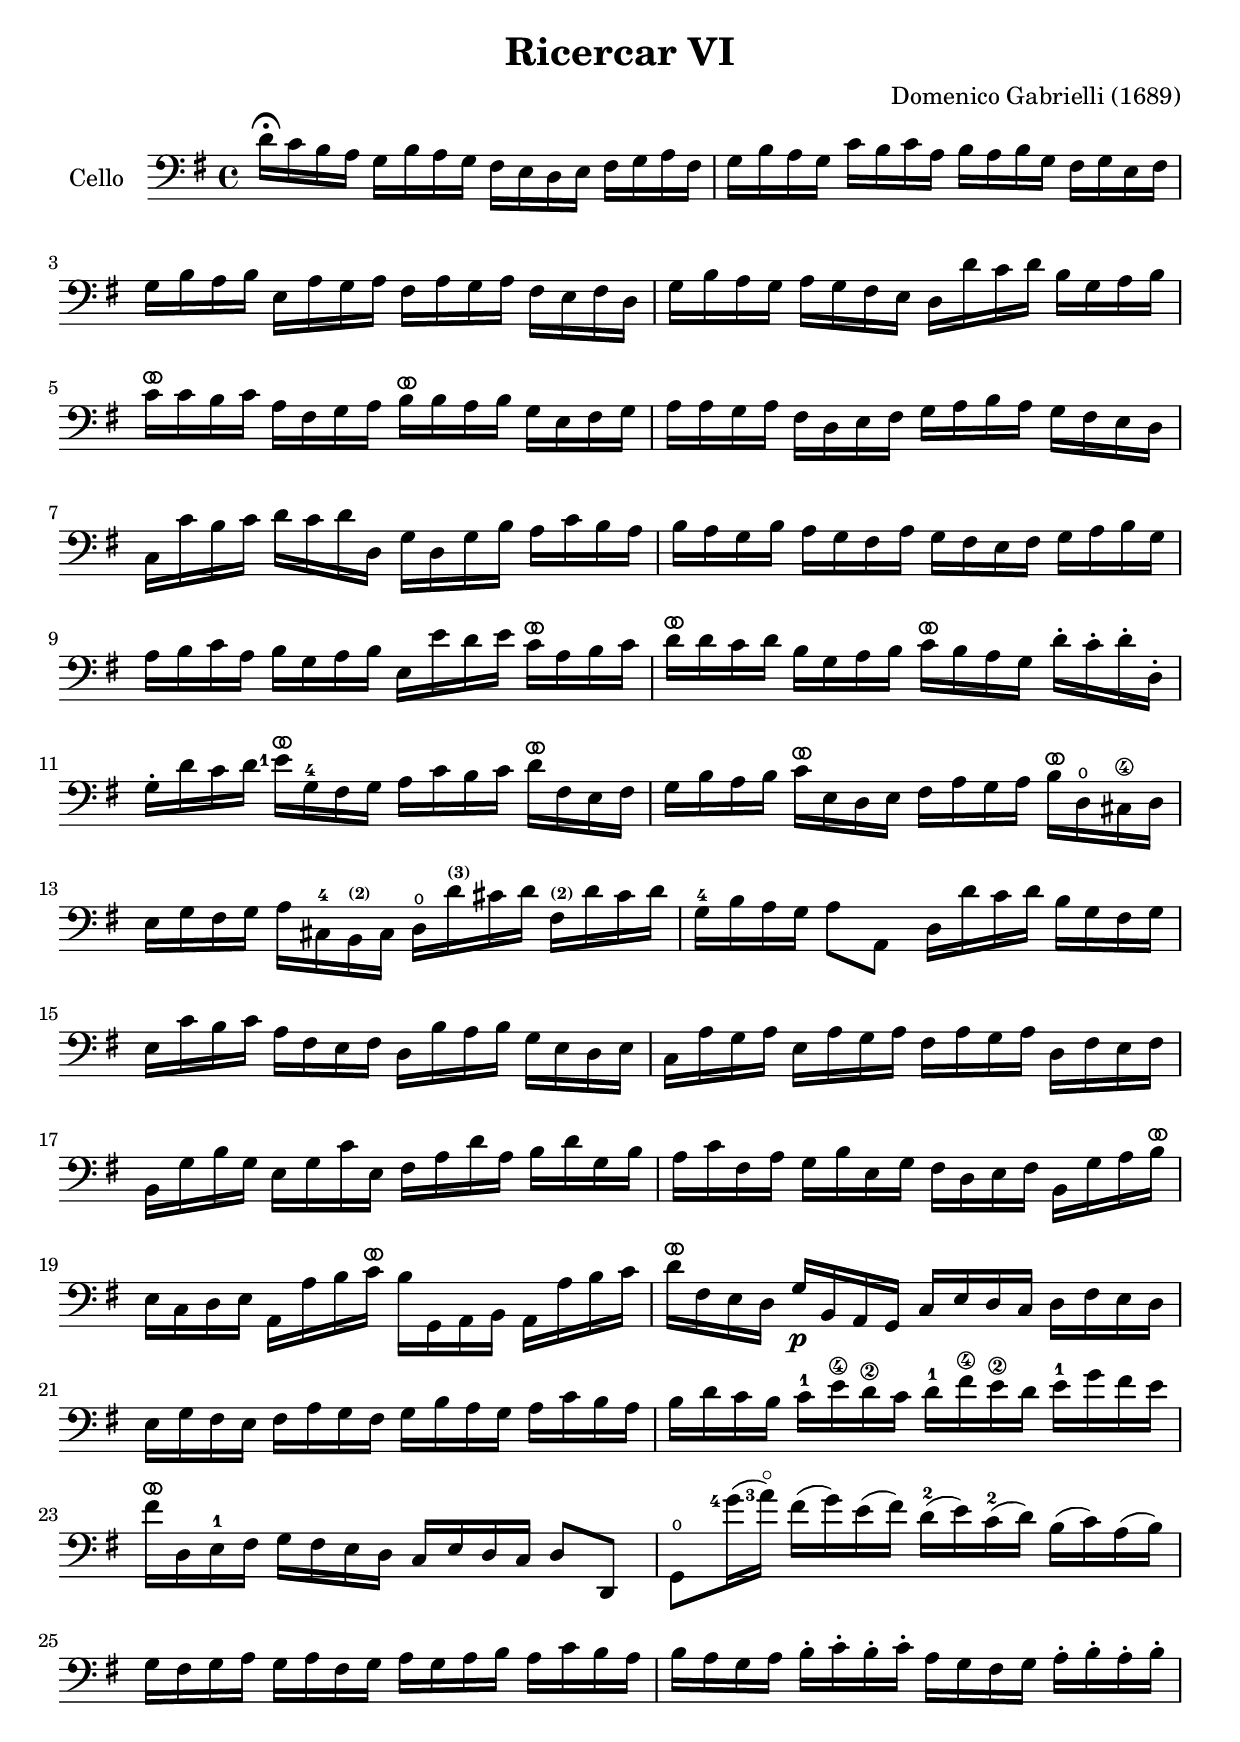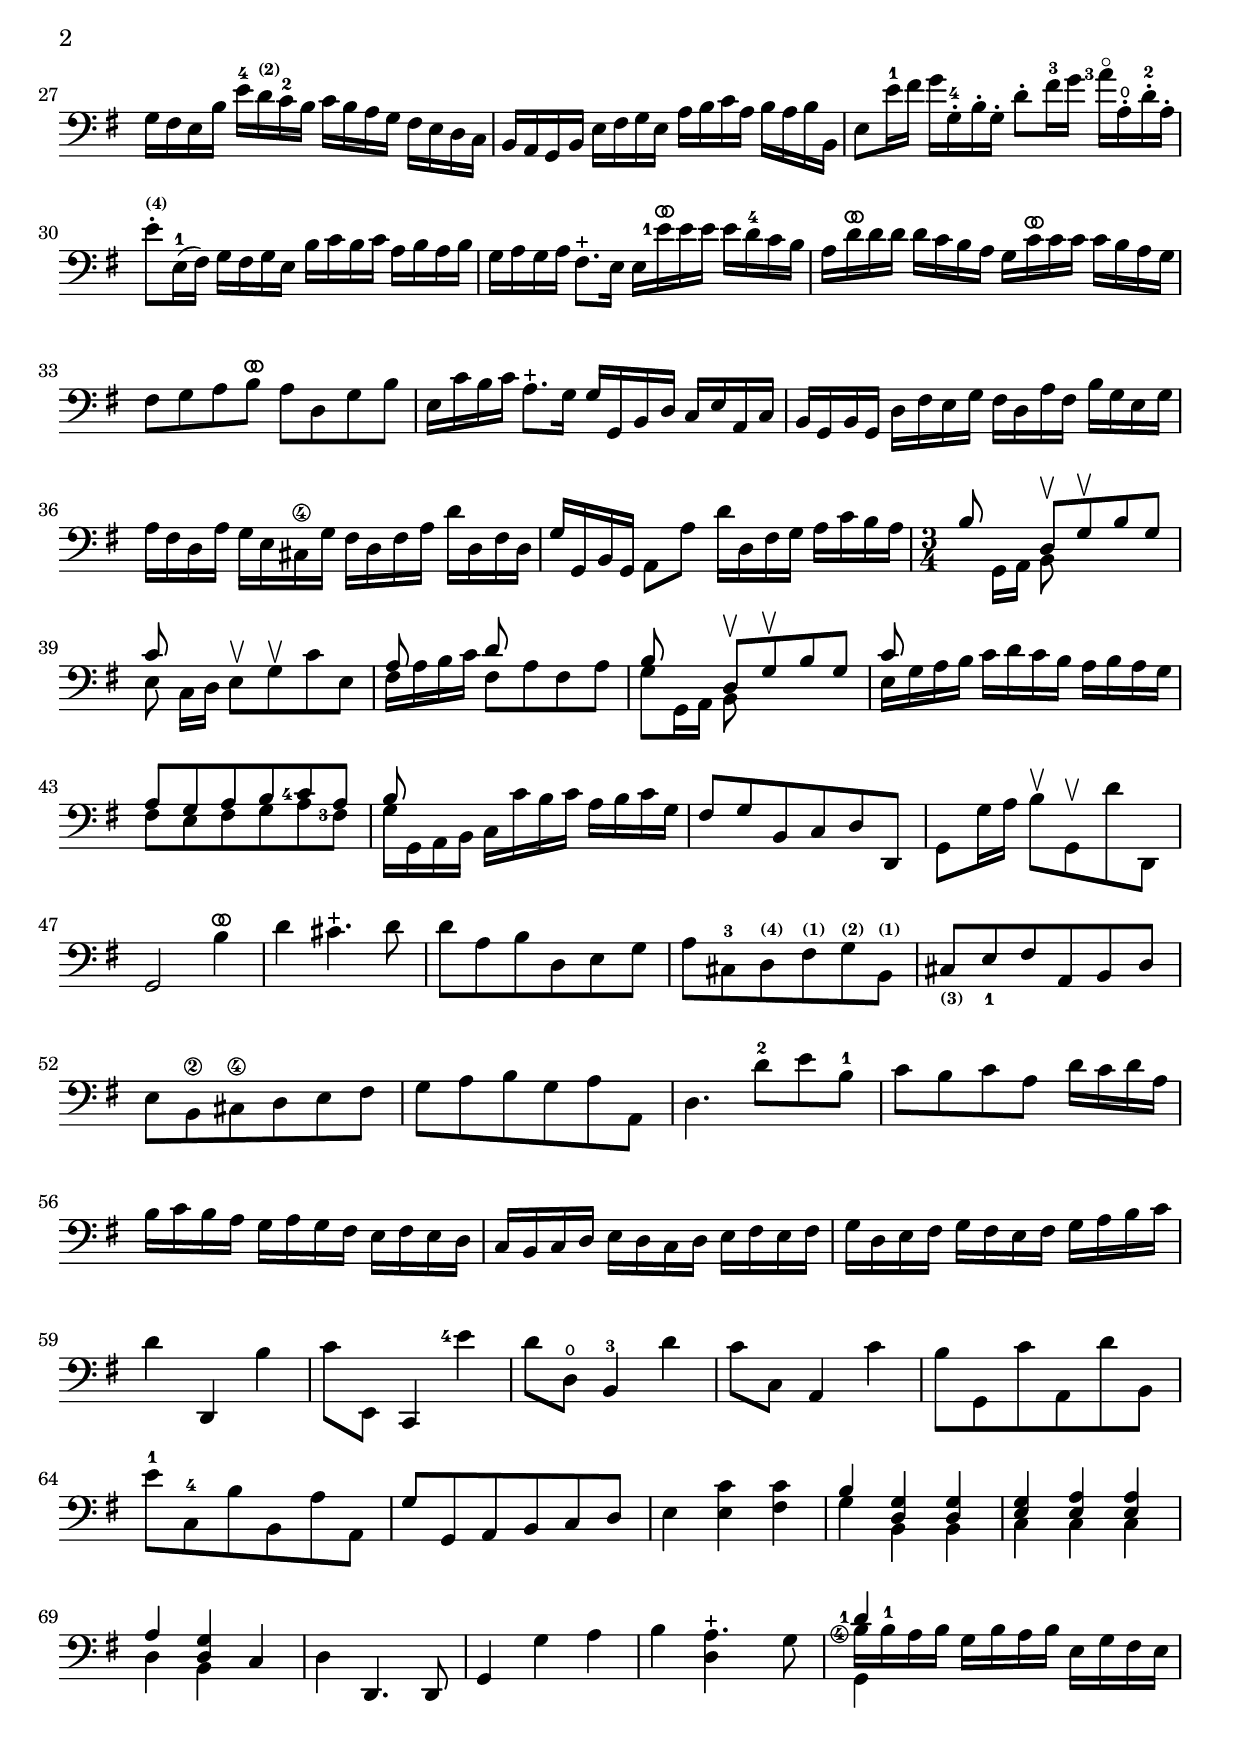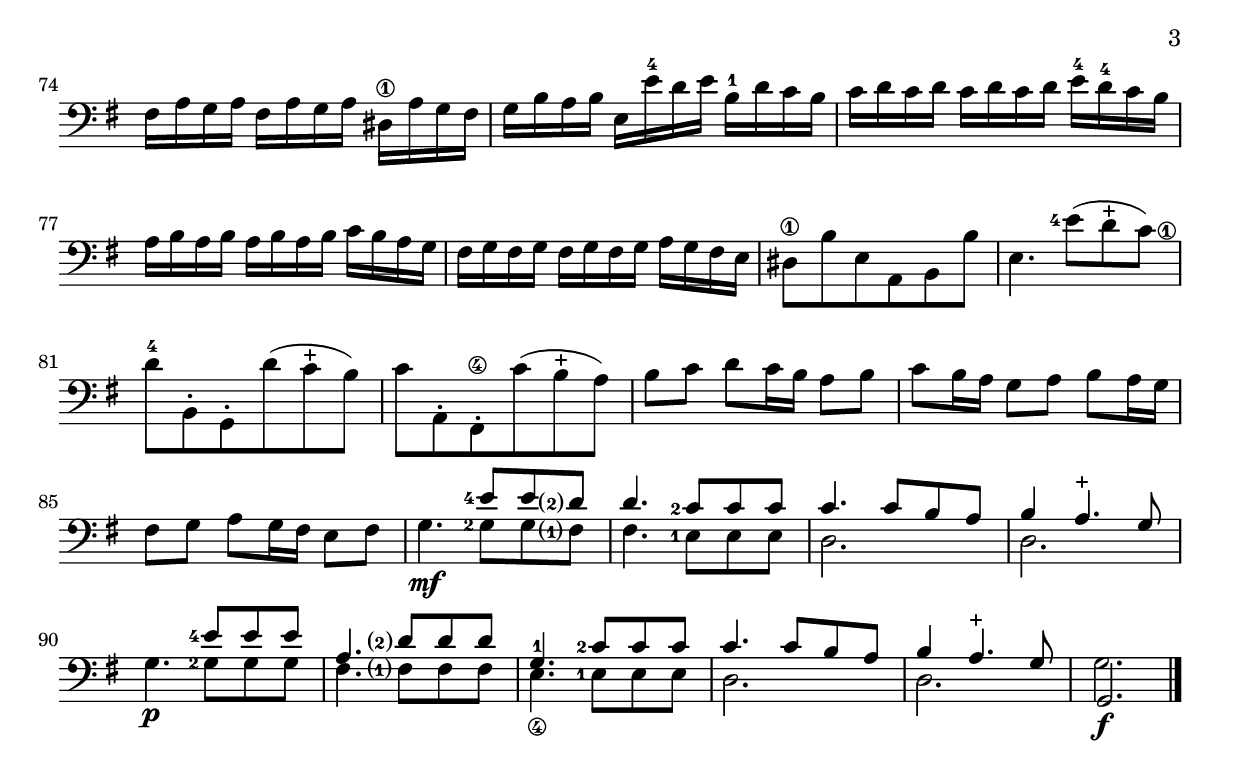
#(set-global-staff-size 21)

\version "2.18.2"

\header {
  title    = "Ricercar VI"
  composer = "Domenico Gabrielli (1689)"
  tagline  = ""
}

\language "italiano"

% iPad Pro 12.9

% \paper {
%   paper-width  = 195\mm
%   paper-height = 260\mm
% }

ringsps = #"
  0.15 setlinewidth
  0.9 0.6 moveto
  0.4 0.6 0.5 0 361 arc
  stroke
  1.0 0.6 0.5 0 361 arc
  stroke
  "

vibrato = \markup {
  \with-dimensions #'(-0.2 . 1.6) #'(0 . 1.2)
  \postscript #ringsps
}

\score {
  \new Staff
   \with {instrumentName = #"Cello "}
   {
   \override Hairpin.to-barline = ##f
   \time 4/4
   \key sol \major
   \clef "bass"
   re'16\fermata do'16 si16 la16
   sol16 si16 la16 sol16
   fad16 mi16 re16 mi16
   fad16 sol16 la16 fad16                              % 1
   sol16 si16 la16 sol16
   do'16 si16 do'16 la16
   si16 la16 si16 sol16
   fad16 sol16 mi16 fad16                              % 2
   sol16 si16 la16 si16
   mi16 la16 sol16 la16
   fad16 la16 sol16 la16
   fad16 mi16 fad16 re16                               % 3
   sol16 si16 la16 sol16
   la16 sol16 fad16 mi16
   re16 re'16 do'16 re'16
   si16 sol16 la16 si16                                % 4
   do'16^\vibrato do'16 si16 do'16
   la16 fad16 sol16 la16
   si16^\vibrato si16 la16 si16
   sol16 mi16 fad16 sol16                              % 5
   la16 la16 sol16 la16
   fad16 re16 mi16 fad16
   sol16 la16 si16 la16
   sol16 fad16 mi16 re16                               % 6
   do16 do'16 si16 do'16
   re'16 do'16 re'16 re16
   sol16 re16 sol16 si16
   la16 do'16 si16 la16                                % 7
   si16 la16 sol16 si16
   la16 sol16 fad16 la16
   sol16 fad16 mi16 fad16
   sol16 la16 si16 sol16                               % 8
   la16 si16 do'16 la16
   si16 sol16 la16 si16
   mi16 mi'16 re'16 mi'16
   do'16^\vibrato la16 si16 do'16                      % 9
   re'16^\vibrato re'16 do'16 re'16
   si16 sol16 la16 si16
   do'16^\vibrato si16 la16 sol16
   re'16-. do'16-. re'16-. re16-.                      % 10
   sol16-. re'16 do'16 re'16
   {\set fingeringOrientations = #'(left)
   <mi'-1>16^\vibrato} sol16-4 fad16 sol16
   la16 do'16 si16 do'16
   re'16^\vibrato fad16 mi16 fad16                     % 11
   sol16 si16 la16 si16
   do'16^\vibrato mi16 re16 mi16
   fad16 la16 sol16 la16
   si16^\vibrato re16\open dod16-\4 re16               % 12
   mi16 sol16 fad16 sol16
   la16 dod16-4 si,16^\markup{\bold\teeny (2)} dod16
   re16\open
   re'16^\markup{\bold\teeny (3)}
   dod'16 re'16
   fad16^\markup{\bold\teeny (2)} re'16 dod'16 re'16   % 13
   sol16-4 si16 la16 sol16
   la8 la,8
   re16 re'16 do'16 re'16
   si16 sol16 fad16 sol16                              % 14
   mi16 do'16 si16 do'16
   la16 fad16 mi16 fad16
   re16 si16 la16 si16
   sol16 mi16 re16 mi16                                % 15
   do16 la16 sol16 la16
   mi16 la16 sol16 la16
   fad16 la16 sol16 la16
   re16 fad16 mi16 fad16                               % 16
   si,16 sol16 si16 sol16
   mi16 sol16 do'16 mi16
   fad16 la16 re'16 la16
   si16 re'16 sol16 si16                               % 17
   la16 do'16 fad16 la16
   sol16 si16 mi16 sol16
   fad16 re16 mi16 fad16
   si,16 sol16 la16 si16^\vibrato                      % 18
   mi16 do16 re16 mi16
   la,16 la16 si16 do'16^\vibrato
   si16 sol,16 la,16 si,16
   la,16 la16 si16 do'16                               % 19
   re'16^\vibrato fad16 mi16 re16
   sol16\p si,16 la,16 sol,16
   do16 mi16 re16 do16
   re16 fad16 mi16 re16                                % 20
   mi16 sol16 fad16 mi16
   fad16 la16 sol16 fad16
   sol16 si16 la16 sol16
   la16 do'16 si16 la16                                % 21
   si16 re'16 do'16 si16
   do'16-1 mi'16\4 re'16\2 do'16
   re'16-1 fad'16\4 mi'16\2 re'16
   mi'16-1 sol'16 fad'16 mi'16                         % 22
   fad'16^\vibrato re16 mi16-1 fad16
   sol16  fad16 mi16 re16
   do16 mi16 re16 do16
   re8 re,8                                            % 23
   \set fingeringOrientations = #'(left)
   sol,8\open <sol'-4>16(
    <la'-3\flageolet>16)
   fad'16(sol'16) mi'16(fad'16)
   re'16-2(mi'16) do'16-2(re'16)
   si16(do'16) la16(si16)                              % 24
   sol16 fad16 sol16 la16
   sol16 la16 fad16 sol16
   la16 sol16 la16 si16
   la16 do'16 si16 la16                                % 25
   si16 la16 sol16 la16
   si16-. do'16-. si16-. do'16-.
   la16 sol16 fad16 sol16
   la16-. si16-. la16-. si16-.                         % 26
   sol16 fad16 mi16 si16
   mi'16-4 re'16^\markup{\bold\teeny (2)} do'16-2 si16
   do'16 si16 la16 sol16
   fad16 mi16 re16 do16                                % 27
   si,16 la,16 sol,16 si,16
   mi16 fad16 sol16 mi16
   la16 si16 do'16 la16
   si16 la16 si16 si,16                                % 28
   mi8 mi'16-1 fad'16
   sol'16 sol16-.-4 si16-. sol16-.
   re'8-. fad'16-3 sol'16
   {\set fingeringOrientations = #'(left)
    <la'-3\flageolet>16}
   la16-.\open re'16-.-2 la16-.                        % 29
   mi'8-.^\markup{\bold\teeny (4)} mi16-1(fad16)
   sol16 fad16 sol16 mi16
   si16 do'16 si16 do'16
   la16 si16 la16 si16                                 % 30
   sol16 la16 sol16 la16
   fad8.\stopped mi16
   mi16
   {\set fingeringOrientations = #'(left)
    <mi'-1>16^\vibrato}
   mi'16 mi'16
   mi'16 re'16-4 do'16 si16                            % 31
   la16 re'16^\vibrato re'16 re'16
   re'16 do'16 si16 la16
   sol16 do'16^\vibrato do'16 do'16
   do'16 si16 la16 sol16                               % 32
   fad8 sol8 la8 si8^\vibrato
   la8 re8 sol8 si8                                    % 33
   mi16 do'16 si16 do'16
   la8.\stopped sol16
   sol16 sol,16 si,16 re16
   do16 mi16 la,16 do16                                % 34
   si,16 sol,16 si,16 sol,16
   re16 fad16 mi16 sol16
   fad16 re16 la16 fad16
   si16 sol16 mi16 sol16                               % 35
   la16 fad16 re16 la16
   sol16 mi16 dod16\4 sol16
   fad16 re16 fad16 la16
   re'16 re16 fad16 re16                               % 36
   sol16 sol,16 si,16 sol,16
   la,8 la8
   re'16 re16 fad16 sol16
   la16 do'16 si16 la16                                % 37
   \time 3/4
   <<{si8 s8 re8\upbow sol8\upbow si8 sol8}\\
     {s8 sol,16 la,16 si,8 s4.}>>                      % 38
   <<{do'8} \\ {mi8}>>
   \stemDown
   do16 re16
   \stemNeutral
   mi8\upbow sol8\upbow do'8 mi8                       % 39
   <<{la8} \\ {fad16 la16 si16 do'16}>>
   <<{re'8} \\ {fad8 la8 fad8 la8}>>                   % 40
   <<{si8 s8 re8\upbow sol8\upbow si8 sol8}\\
     {sol8 sol,16 la,16 si,8 s4.}>>                    % 41
   <<{do'8} \\ {mi16 sol16 la16 si16}>>
   do'16 re'16 do'16 si16
   la16 si16 la16 sol16                                % 42
    <<{\set fingeringOrientations = #'(left)
      la8 sol8 la8 si8 <do'-4>8 la8} \\
      {\set fingeringOrientations = #'(left)
       fad8 mi8 fad8 sol8 la8 <fad-3>8}>>              % 43
   <<{si8} \\ {sol16 sol,16 la,16 si,16}>>
   do16 do'16 si16 do'16
   la16 si16 do'16 sol16                               % 44
   fad8 sol8 si,8 do8 re8 re,8                         % 45
   sol,8 sol16 la16
   si8\upbow sol,8\upbow re'8 re,8                     % 46
   sol,2 si4^\vibrato                                  % 47
   re'4 dod'4.\stopped re'8                            % 48
   re'8 la8 si8 re8 mi8 sol8                           % 49
   la8 dod8-3 re8^\markup{\bold\teeny (4)}
   fad8^\markup{\bold\teeny (1)}
   sol8^\markup{\bold\teeny (2)}
   si,8^\markup{\bold\teeny (1)}                       % 50
   dod8_\markup{\bold\teeny (3)}
   \set fingeringOrientations = #'(down)
   <mi-1>8 fad8 la,8 si,8 re8                          % 51
   mi8 si,8\2 dod8\4 re8 mi8 fad8                      % 52
   sol8 la8 si8 sol8 la8 la,8                          % 53
   re4. re'8-2 mi'8 si8-1                              % 54
   do'8 si8 do'8 la8
   re'16 do'16 re'16 la16                              % 55
   si16 do'16 si16 la16
   sol16 la16 sol16 fad16
   mi16 fad16 mi16 re16                                % 56
   do16 si,16 do16 re16
   mi16 re16 do16 re16
   mi16 fad16 mi16 fad16                               % 57
   sol16 re16 mi16 fad16
   sol16 fad16 mi16 fad16
   sol16 la16 si16 do'16                               % 58
   re'4 re,4 si4                                       % 59
   do'8 mi,8 do,4
   {\set fingeringOrientations = #'(left)
    <mi'-4>4}                                          % 60
   re'8 re8\open si,4-3 re'4                           % 61
   do'8 do8 la,4 do'4                                  % 62
   si8 sol,8 do'8 la,8 re'8 si,8                       % 63
   mi'8-1 do8-4 si8 si,8 la8 la,8                      % 64
   sol8 sol,8 la,8 si,8 do8 re8                        % 65
   mi4 <<do'4 mi4>> <<do'4 fad4>>                      % 66
   <<{si4 <<sol4 re4>> <<sol4 re4>>} \\
     {sol4 si,4 si,4}>>                                % 67
   <<{<<mi4 sol4>> <<mi4 la4>> <<mi4 la4>>} \\
     {do4 do4 do4}>>                                   % 68
   <<{la4 <<re4 sol4>>} \\
     {re4 si,4}>> do4                                  % 69
%   <<si4 sol4>> <<sol4 si,4>> <<sol4 si,4>>            % 67
%   <<sol4 do4>> <<la4 mi4 do4>> <<la4 mi4 do4>>        % 68
%   <<la4 re4>> <<sol4 si,4>> do4                       % 69

   re4 re,4. re,8                                      % 70
   sol,4 sol4 la4                                      % 71
   si4 <<re4 la4.^\stopped>> sol8                      % 72
    <<
     \set fingeringOrientations = #'(left)
     \voiceOne <re'-1>4
     \new Voice {
       \set fingeringOrientations = #'(left)
       \voiceTwo <si\finger\markup{\circle 4}>16
       \set fingeringOrientations = #'(up)
       <si-1>16 la16 si16
     }
     \new Voice {
       \voiceThree
       \stemDown
       \shiftOff
       sol,4
     }
   >>
   \oneVoice
   sol16 si16 la16 si16
   mi16 sol16 fad16 mi16                               % 73
   fad16 la16 sol16 la16
   fad16 la16 sol16 la16
   red16\1 la16 sol16 fad16                            % 74
   sol16 si16 la16 si16
   mi16 mi'16-4 re'16 mi'16
   si16-1 re'16 do'16 si16                             % 75
   do'16 re'16 do'16 re'16
   do'16 re'16 do'16 re'16
   mi'16-4 re'16-4 do'16 si16                          % 76
   la16 si16 la16 si16
   la16 si16 la16 si16
   do'16 si16 la16 sol16                               % 77
   fad16 sol16 fad16 sol16
   fad16 sol16 fad16 sol16
   la16 sol16 fad16 mi16                               % 78
   red8\1 si8 mi8 la,8 si,8 si8                        % 79
    mi4.
    \set fingeringOrientations = #'(left)
    <mi'-4>8
    (re'8\stopped
    \set fingeringOrientations = #'(right)
    <do'\finger\markup{\circle 1}>8)                   % 80
   re'8-4 si,8-. sol,8-.
   re'8(do'8\stopped si8)                              % 81
   do'8 la,8-. fad,8-.\4
   do'8(si8\stopped la8)                               % 82
   si8 do'8 re'8 do'16 si16 la8 si8                    % 83
   do'8 si16 la16 sol8 la8 si8 la16 sol16              % 84
   fad8 sol8 la8 sol16 fad16 mi8 fad8                  % 85
   sol4.\mf
   <<{\set fingeringOrientations = #'(left)
      <mi'-4>8 mi'8
      <re'\finger\markup{(2)}>8
     }\\
     {\set fingeringOrientations = #'(left)
      <sol-2>8 sol8 <fad\finger\markup{(1)}>8}>>       % 86
   <<{\set fingeringOrientations = #'(left)
      re'4. <do'-2>8 do'8 do'8}\\
     {fad4. <mi-1>8 mi8 mi8}>>                         % 87
   <<{do'4. do'8 si8 la8}\\
     {re2.}>>                                          % 88
   <<{si4 la4.\stopped sol8}\\
     {re2.}>>                                          % 89
   sol4.\p
   <<{\set fingeringOrientations = #'(left)
      <mi'-4>8 mi'8 mi'8}\\
     {\set fingeringOrientations = #'(left)
      <sol-2>8 sol8 sol8}>>                            % 90
    <<{\set fingeringOrientations = #'(left)
       la4. <re'\finger\markup{(2)}>8 re'8 re'8}\\
     {fad4. <fad\finger\markup{(1)}>8 fad8 fad8}>>     % 91
    <<{sol4.-1
       \set fingeringOrientations = #'(left)
       <do'-2>8 do'8 do'8}\\
     {mi4._\4 <mi-1>8 mi8 mi8}>>                       % 92
    <<{do'4. do'8 si8 la8}\\
      {re2.}>>                                         % 93
   <<{si4 la4.\stopped sol8}\\
     {re2.}>>                                          % 94
   <<{sol,2.}\\{sol2.\f}>>                             % 95
   \bar "|."
 }
}
